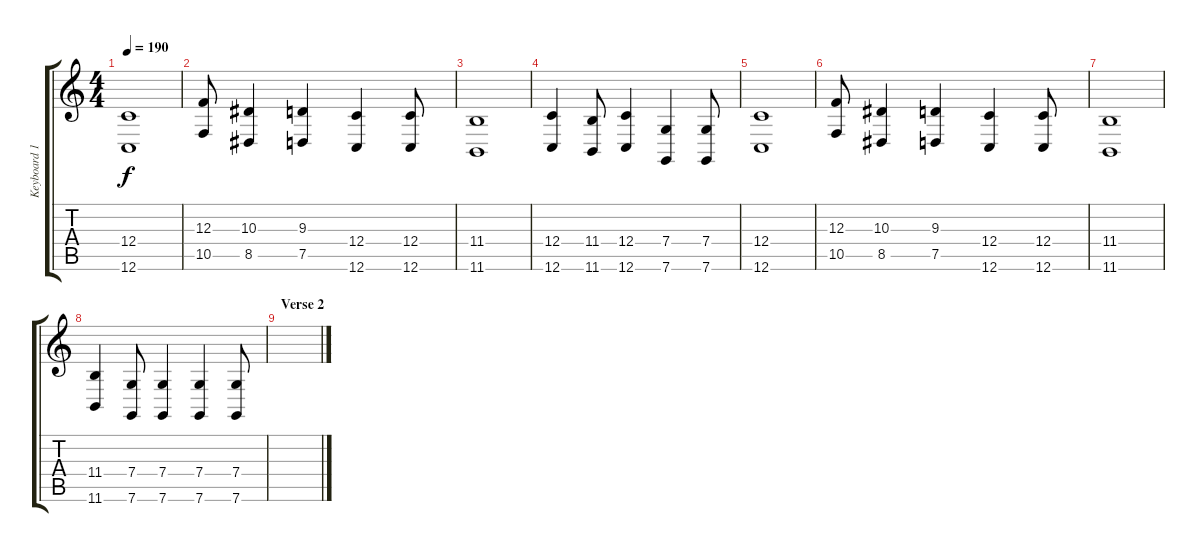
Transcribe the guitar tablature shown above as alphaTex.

\track ("Keyboard 1" "Keyboard 1") {instrument pad4choir}
\staff {score tabs}
\tuning (D4 A3 F3 C3 G2 C2) {hide}
\ts (4 4)
\tempo 190
\clef g2
\ks c
(12.4 12.6).1{dy f} |
(12.3 10.5).8 (10.3 8.5).4 (9.3 7.5).4 (12.4 12.6).4 (12.4 12.6).8 |
(11.4 11.6).1 |
(12.4 12.6).4 (11.4 11.6).8 (12.4 12.6).4 (7.4 7.6).4 (7.4 7.6).8 |
(12.4 12.6).1 |
(12.3 10.5).8 (10.3 8.5).4 (9.3 7.5).4 (12.4 12.6).4 (12.4 12.6).8 |
(11.4 11.6).1 |
(11.4 11.6).4 (7.4 7.6).8 (7.4 7.6).4 (7.4 7.6).4 (7.4 7.6).8 |
\section ("" "Verse 2")
